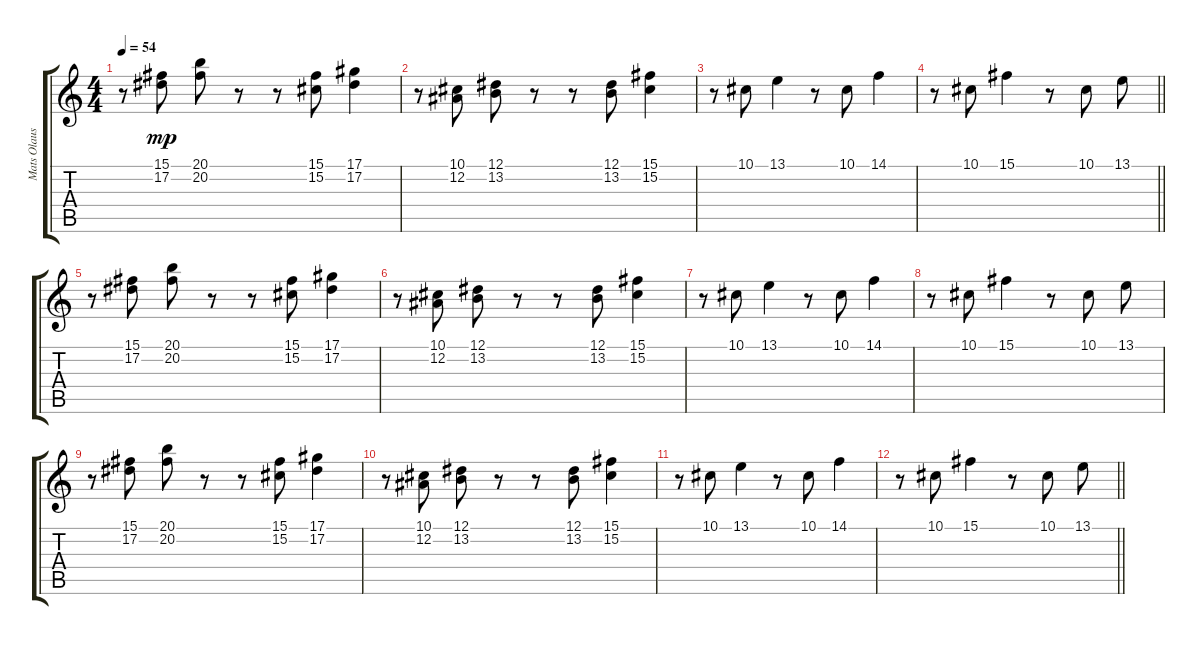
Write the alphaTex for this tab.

\track ("Mats Olausson" "Mats Olaus") {instrument pad1newage}
\staff {score tabs}
\tuning (Eb4 Bb3 Gb3 Db3 Ab2 Eb2) {hide}
\ts (4 4)
\tempo 54
\clef g2
\ks c
r.8{dy mp} (15.1 17.2).8 (20.1 20.2).8 r.8 r.8 (15.1 15.2).8 (17.1 17.2).4 |
r.8 (10.1 12.2).8 (12.1 13.2).8 r.8 r.8 (12.1 13.2).8 (15.1 15.2).4 |
r.8 10.1.8 13.1.4 r.8 10.1.8 14.1.4 |
\barLineRight lightlight
r.8 10.1.8 15.1.4 r.8 10.1.8 13.1.8 |
r.8{volume 0} (15.1 17.2).8 (20.1 20.2).8 r.8 r.8 (15.1 15.2).8 (17.1 17.2).4 |
r.8 (10.1 12.2).8 (12.1 13.2).8 r.8 r.8 (12.1 13.2).8 (15.1 15.2).4 |
r.8 10.1.8 13.1.4 r.8 10.1.8 14.1.4 |
r.8 10.1.8 15.1.4 r.8 10.1.8 13.1.8 |
r.8 (15.1 17.2).8 (20.1 20.2).8 r.8 r.8 (15.1 15.2).8 (17.1 17.2).4 |
r.8 (10.1 12.2).8 (12.1 13.2).8 r.8 r.8 (12.1 13.2).8 (15.1 15.2).4 |
r.8 10.1.8 13.1.4 r.8 10.1.8 14.1.4 |
\barLineRight lightlight
r.8 10.1.8 15.1.4 r.8 10.1.8 13.1.8
